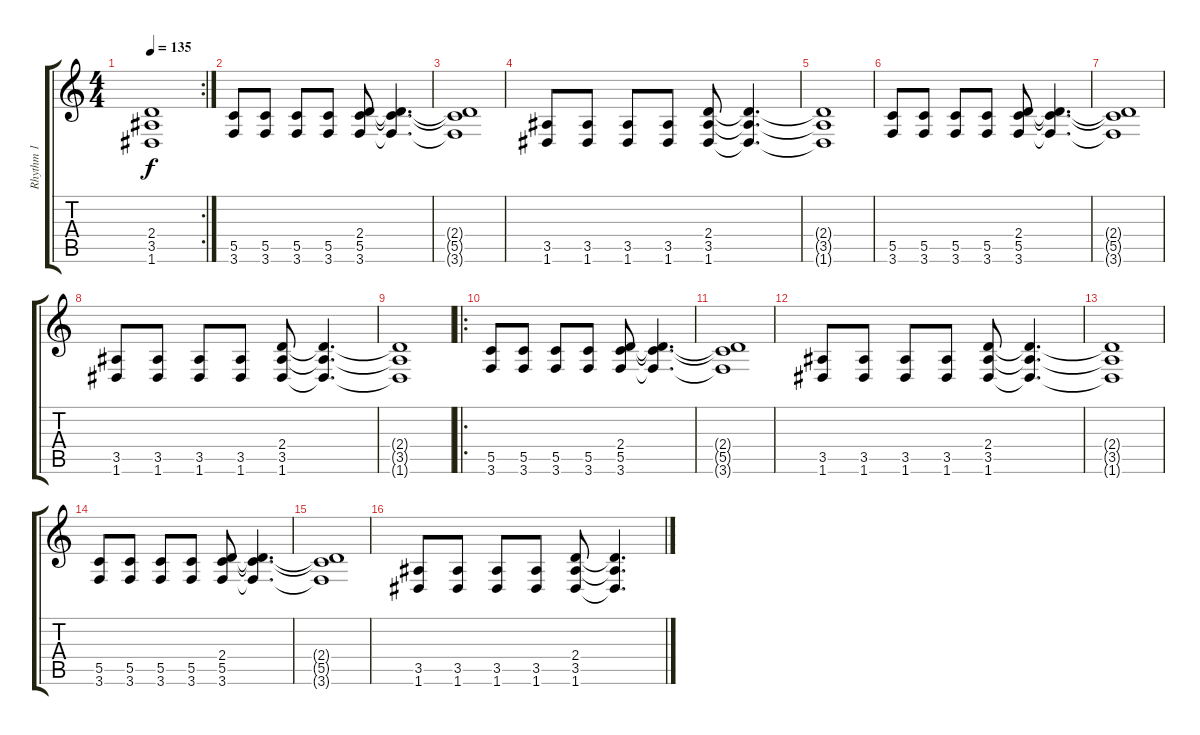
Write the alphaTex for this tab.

\track ("Rhythm 1" "Rhythm 1") {instrument distortionguitar}
\staff {score tabs}
\tuning (D4 A3 F3 C3 G2 D2) {hide}
\rc 2
\ts (4 4)
\tempo 135
\clef g2
\ks c
(2.4{t} 3.5{t} 1.6{t}).1{dy f} |
(5.5 3.6).8 (5.5 3.6).8 (5.5 3.6).8 (5.5 3.6).8 (2.4 5.5 3.6).8 (2.4{t} 5.5{t} 3.6{t}).4{d} |
(2.4{t} 5.5{t} 3.6{t}).1 |
(3.5 1.6).8 (3.5 1.6).8 (3.5 1.6).8 (3.5 1.6).8 (2.4 3.5 1.6).8 (2.4{t} 3.5{t} 1.6{t}).4{d} |
(2.4{t} 3.5{t} 1.6{t}).1 |
(5.5 3.6).8 (5.5 3.6).8 (5.5 3.6).8 (5.5 3.6).8 (2.4 5.5 3.6).8 (2.4{t} 5.5{t} 3.6{t}).4{d} |
(2.4{t} 5.5{t} 3.6{t}).1 |
(3.5 1.6).8 (3.5 1.6).8 (3.5 1.6).8 (3.5 1.6).8 (2.4 3.5 1.6).8 (2.4{t} 3.5{t} 1.6{t}).4{d} |
(2.4{t} 3.5{t} 1.6{t}).1 |
\ro
(5.5 3.6).8 (5.5 3.6).8 (5.5 3.6).8 (5.5 3.6).8 (2.4 5.5 3.6).8 (2.4{t} 5.5{t} 3.6{t}).4{d} |
(2.4{t} 5.5{t} 3.6{t}).1 |
(3.5 1.6).8 (3.5 1.6).8 (3.5 1.6).8 (3.5 1.6).8 (2.4 3.5 1.6).8 (2.4{t} 3.5{t} 1.6{t}).4{d} |
(2.4{t} 3.5{t} 1.6{t}).1 |
(5.5 3.6).8 (5.5 3.6).8 (5.5 3.6).8 (5.5 3.6).8 (2.4 5.5 3.6).8 (2.4{t} 5.5{t} 3.6{t}).4{d} |
(2.4{t} 5.5{t} 3.6{t}).1 |
(3.5 1.6).8 (3.5 1.6).8 (3.5 1.6).8 (3.5 1.6).8 (2.4 3.5 1.6).8 (2.4{t} 3.5{t} 1.6{t}).4{d}
